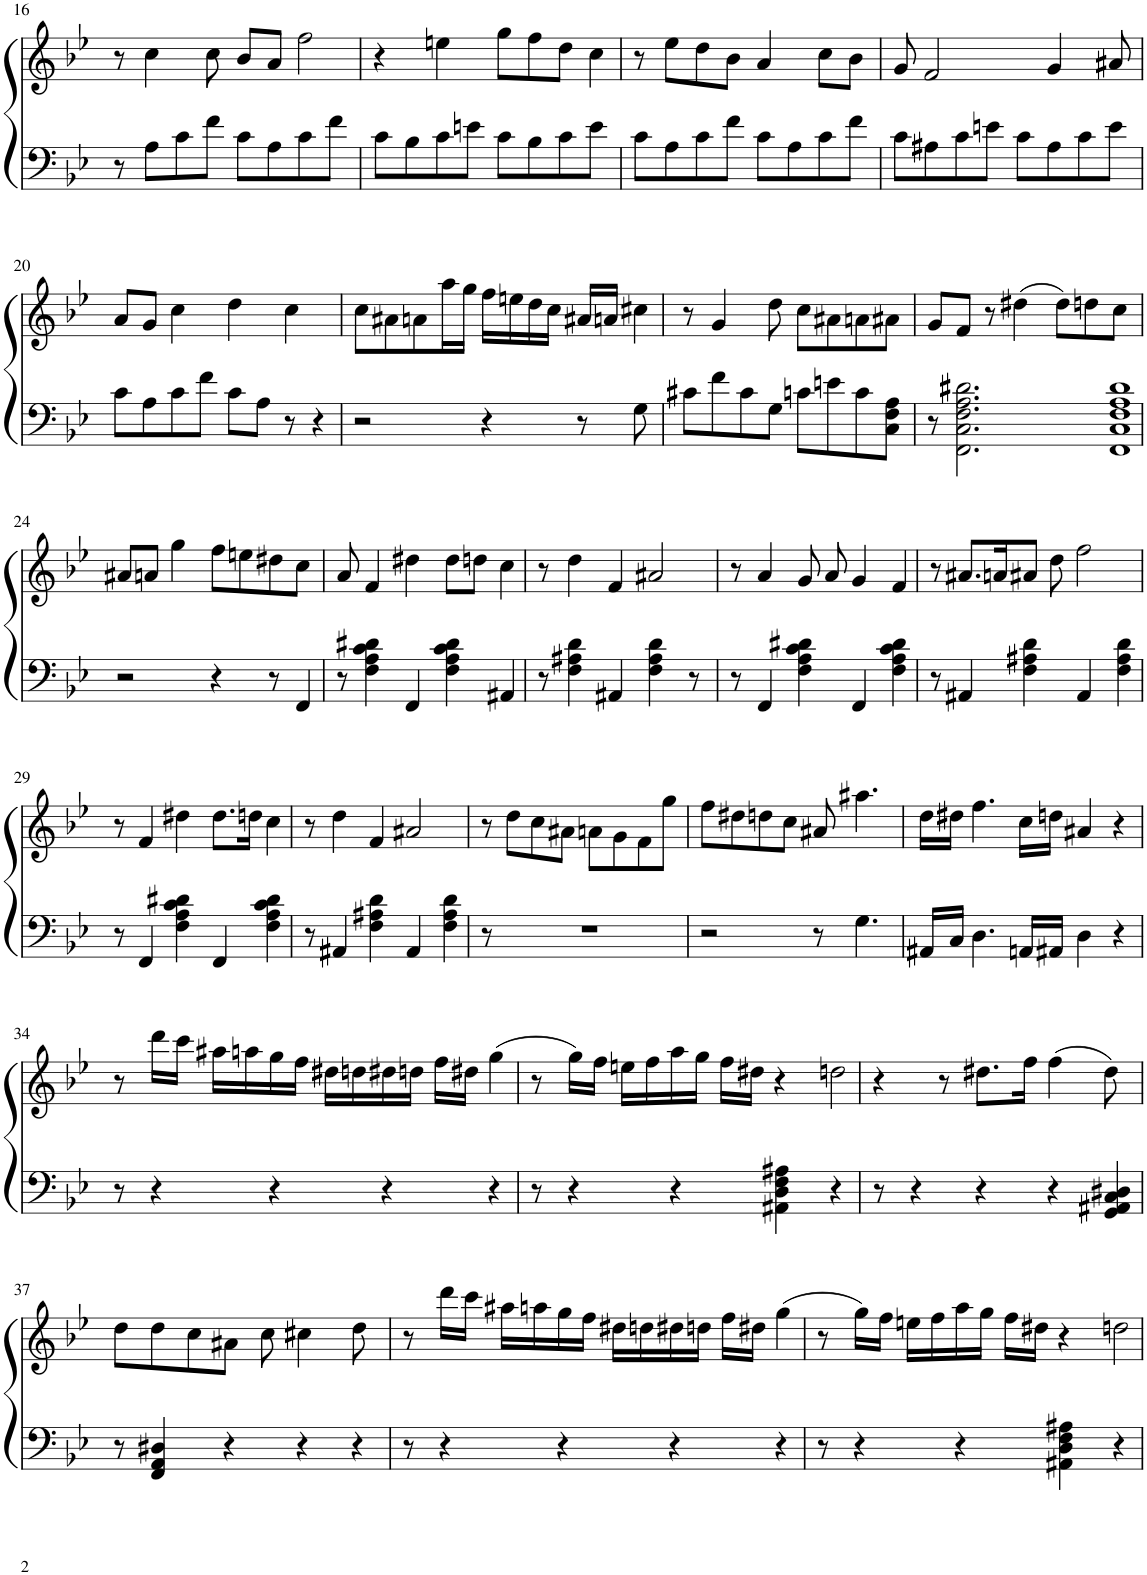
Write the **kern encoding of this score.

**kern	**kern
*part1	*part1
*staff2	*staff1
*I"Harp	*
*I'Hp	*
!!LO:PB:g=z
*clefF4	*clefG2
*k[b-e-]	*k[b-e-]
=16	=16
8r	8r
8A\L	4cc\
8c\	.
8f\J	8cc\
8c\L	8b-/L
8A\	8a/J
8c\	[4ff\
8f\J	.
=17	=17
8c\L	4r
8B-\	.
8c\	4ff\]
8en\J	.
8c\L	4een\
8B-\	.
8c\	8gg\L
8e\J	8ff\
4ryy	8dd\J
.	[8cc\
=18	=18
8c\L	8r
8A\	8cc\]
8c\	8ee-\L
8f\J	8dd\
8c\L	8b-\J
8A\	4a/
8c\	.
8f\J	8cc\L
8ryy	8b-\J
=19	=19
8c\L	8g/
8A#X\	2f/
8c\	.
8en\J	.
8c\L	.
8A#\	4g/
8c\	.
8e\J	8a#X/
!!LO:LB:g=z
=20	=20
8c\L	8a/L
8A\	8g/J
8c\	4cc\
8f\J	.
8c\L	4dd\
8A\J	.
8r	4cc\
8r	.
=21	=21
2r	8cc\L
.	8a#X\
.	8an\
.	16aa\L
.	16gg\JJ
8r	16ff\LL
.	16een\
4r	16dd\
.	16cc\JJ
.	16a#X/LL
.	16an/JJ
8r	[8cc#X\
8G\	8ryy
=22	=22
8c#X\L	8r
8f\	8cc#\]
8c#\	4g/
8G\J	.
8cn\L	8dd\
8en\	8cc\L
8c\	8a#X\
8C\ 8F\ 8A\J	8an\
8ryy	8a#X\J
=23	=23
8r	8g/L
2.FF\ 2.C\ 2.F\ 2.A\ 2.d#X\	8f/J
.	8r
.	(4dd#X\
.	8dd#\L)
.	8ddn\
[8FF [8C [8F [8A [8d#	8cc\J
!!LO:LB:g=z
=24	=24
2r	8a#X/L
.	8an/J
.	4gg\
2..FF] 2..C] 2..F] 2..A] 2..d#]	8ff\L
.	8een\
.	8dd#X\
.	8cc\J
.	2..ryy
4r	.
8r	.
[8FF/	.
=25	=25
8r	8a/
8FF/]	4f/
4F\ 4A\ 4c\ 4d#X\	.
.	4dd#X\
4FF/	.
.	8dd#\L
4F\ 4A\ 4c\ 4d#\	8ddn\J
.	[8cc\
[8AA#X/	8ryy
=26	=26
8r	8r
8AA#/]	8cc\]
4F\ 4A#X\ 4d\	4dd\
4AA#X/	4f/
4F\ 4A#\ 4d\	[4.a#X/
8r	.
=27	=27
8r	8r
4FF/	8a#/]
.	4a/
4F\ 4A\ 4c\ 4d#X\	.
.	8g/
4FF/	8a/
.	4g/
[8F\ [8A\ [8c\ [8d#\	.
8ryy	[8f/
=28	=28
8r	8r
8F\] 8A\] 8c\] 8d#\]	8f/]
4AA#X/	8.a#X/L
.	16an/K
4F\ 4A#X\ 4d\	8a#X/J
.	8dd\
4AA#/	[4.ff\
[8F\ [8A#\ [8d\	.
!!LO:LB:g=z
=29	=29
8r	8r
8F\] 8A#\] 8d\]	8ff\]
4FF/	4f/
4F\ 4A\ 4c\ 4d#X\	4dd#X\
4FF/	8.dd#\L
.	16ddn\Jk
[8F\ [8A\ [8c\ [8d#\	[8cc\
=30	=30
8r	8r
8F\] 8A\] 8c\] 8d#\]	8cc\]
4AA#X/	4dd\
4F\ 4A#X\ 4d\	4f/
4AA#/	[4.a#X/
[8F\ [8A#\ [8d\	.
=31	=31
8r	8r
8F\] 8A#\] 8d\]	8a#/]
2..r	8dd\L
.	8cc\
.	8a#X\J
.	8an\L
.	8g\
.	8f\
.	8gg\J
=32	=32
2r	8ff\L
.	8dd#X\
.	8ddn\
.	8cc\J
8r	8a#X/
8r	4.aa#X\
4.G\	.
.	8ryy
=33	=33
16AA#X/LL	16dd\LL
16C/JJ	16dd#X\JJ
4.D\	4.ff\
16AAn/LL	16cc\LL
16AA#X/JJ	16ddn\JJ
4D\	4a#X/
8r	8r
!!LO:LB:g=z
=34	=34
8r	8r
8r	8r
4r	16ddd\LL
.	16ccc\JJ
.	16aa#X\LL
.	16aan\
4r	16gg\
.	16ff\JJ
.	16dd#X\LL
.	16ddn\
4r	16dd#X\
.	16ddn\JJ
.	16ff\LL
.	16dd#X\JJ
8r	([8gg\
=35	=35
8r	8r
8r	8gg\]
4r	16gg\LL)
.	16ff\JJ
.	16een\LL
.	16ff\
4r	16aa\
.	16gg\JJ
.	16ff\LL
.	16dd#X\JJ
4AA#X\ 4D\ 4F\ 4A#X\	4r
8r	[8ddn\
=36	=36
8r	4r
8r	.
4r	4.dd\]
4r	.
.	8r
4r	8.dd#X\L
.	16ff\Jk
[8GG/ [8AA#X/ [8C/ [8D#X/	(4ff\
4ryy	.
.	8dd#\)
!!LO:LB:g=z
=37	=37
8r	8dd\L
8GG/] 8AA#/] 8C/] 8D#/]	8dd\
4FF/ 4AA/ 4D#X/	8cc\
.	8a#X\J
4r	8cc\
.	4cc#X\
4r	.
.	8dd\
8r	8ryy
=38	=38
8r	8r
8r	16ddd\LL
.	16ccc\JJ
4r	16aa#X\LL
.	16aan\
.	16gg\
.	16ff\JJ
4r	16dd#X\LL
.	16ddn\
.	16dd#X\
.	16ddn\JJ
4r	16ff\LL
.	16dd#X\JJ
.	([8gg\
8r	8ryy
=39	=39
8r	8r
8r	8gg\]
4r	16gg\LL)
.	16ff\JJ
.	16een\LL
.	16ff\
4r	16aa\
.	16gg\JJ
.	16ff\LL
.	16dd#X\JJ
4AA#X\ 4D\ 4F\ 4A#X\	4r
8r	[8ddn\
=40	=40
8r	4.dd\]
4ryy	.
=	=
*-	*-
